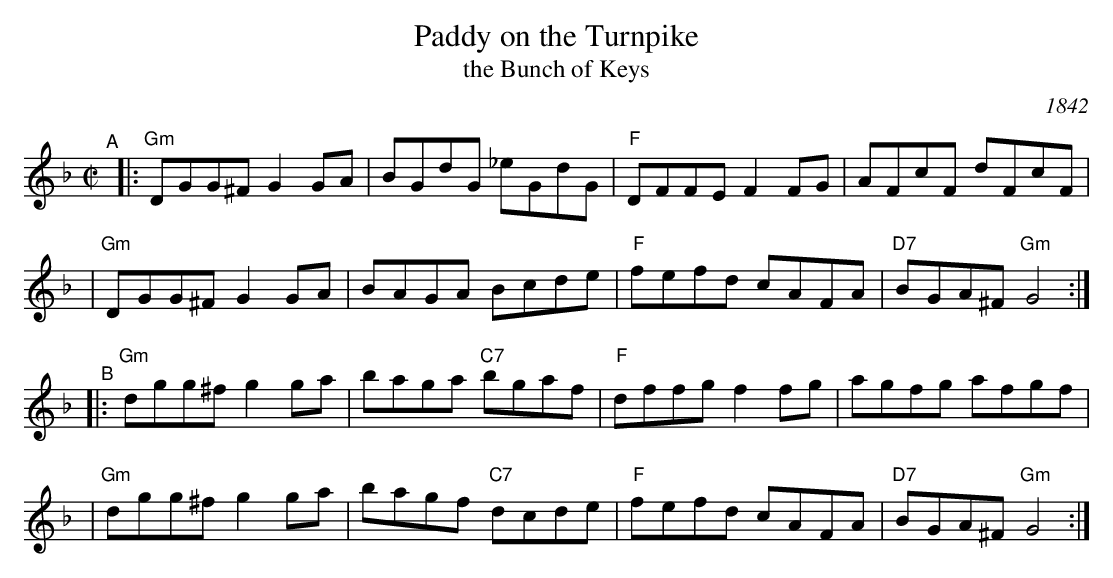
X:1
T: Paddy on the Turnpike
T: the Bunch of Keys
O: 1842
L: 1/8
M: C|
K: Gdor
"^A"[|]\
|:"Gm"DGG^F G2GA | BGdG _eGdG | "F"DFFE F2FG |    AFcF    dFcF |
| "Gm"DGG^F G2GA | BAGA  Bcde | "F"fefd cAFA |"D7"BGA^F "Gm"G4 :|
"^B"\
|:"Gm"dgg^f g2ga | baga "C7"bgaf | "F"dffg f2fg |   agfg     afgf |
| "Gm"dgg^f g2ga | bagf "C7"dcde | "F"fefd cAFA |"D7"BGA^F "Gm"G4 :|
